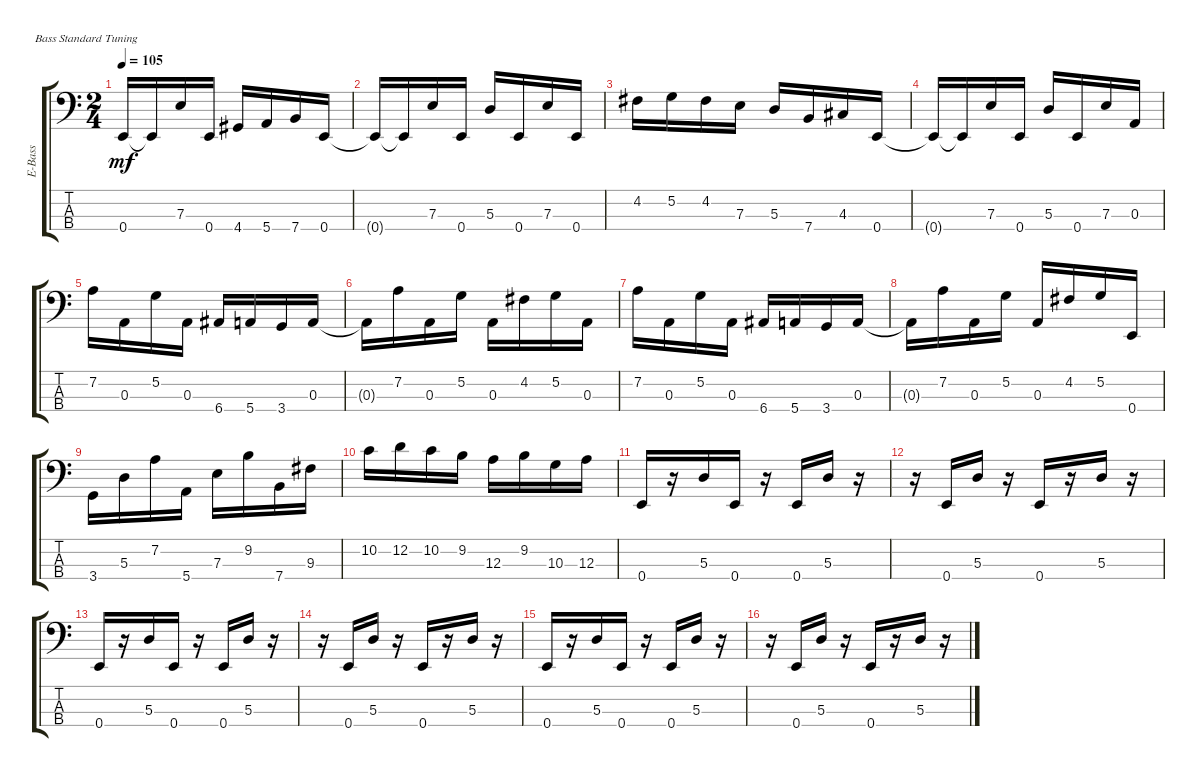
\defaultSystemsLayout 4
\bracketExtendMode groupsimilarinstruments
\otherSystemsTrackNameOrientation horizontal
\track ("Anthony Jackson" "E-Bass") {instrument electricbassfinger}
\staff {score tabs}
\tuning (G2 D2 A1 E1)
\ts (2 4)
\tempo 105
\clef f4
\ks c
0.4{t}.16{dy mf} 0.4{t}.16 7.3.16 0.4.16 4.4{acc #}.16 5.4.16 7.4.16 0.4.16 |
0.4{t}.16 0.4{t}.16 7.3.16 0.4.16 5.3.16 0.4.16 7.3.16 0.4.16 |
4.2{acc #}.16 5.2.16 4.2{acc #}.16 7.3.16 5.3.16 7.4.16 4.3{acc #}.16 0.4.16 |
0.4{t}.16 0.4{t}.16 7.3.16 0.4.16 5.3.16 0.4.16 7.3.16 0.3.16 |
7.2.16 0.3.16 5.2.16 0.3.16 6.4{acc #}.16 5.4.16 3.4.16 0.3.16 |
0.3{t}.16 7.2.16 0.3.16 5.2.16 0.3.16 4.2{acc #}.16 5.2.16 0.3.16 |
7.2.16 0.3.16 5.2.16 0.3.16 6.4{acc #}.16 5.4.16 3.4.16 0.3.16 |
0.3{t}.16 7.2.16 0.3.16 5.2.16 0.3.16 4.2{acc #}.16 5.2.16 0.4.16 |
3.4.16 5.3.16 7.2.16 5.4.16 7.3.16 9.2.16 7.4.16 9.3{acc #}.16 |
10.2.16 12.2.16 10.2.16 9.2.16 12.3.16 9.2.16 10.3.16 12.3.16 |
0.4.16 r.16 5.3.16 0.4.16 r.16 0.4.16 5.3.16 r.16 |
r.16 0.4.16 5.3.16 r.16 0.4.16 r.16 5.3.16 r.16 |
0.4.16 r.16 5.3.16 0.4.16 r.16 0.4.16 5.3.16 r.16 |
r.16 0.4.16 5.3.16 r.16 0.4.16 r.16 5.3.16 r.16 |
0.4.16 r.16 5.3.16 0.4.16 r.16 0.4.16 5.3.16 r.16 |
r.16 0.4.16 5.3.16 r.16 0.4.16 r.16 5.3.16 r.16
